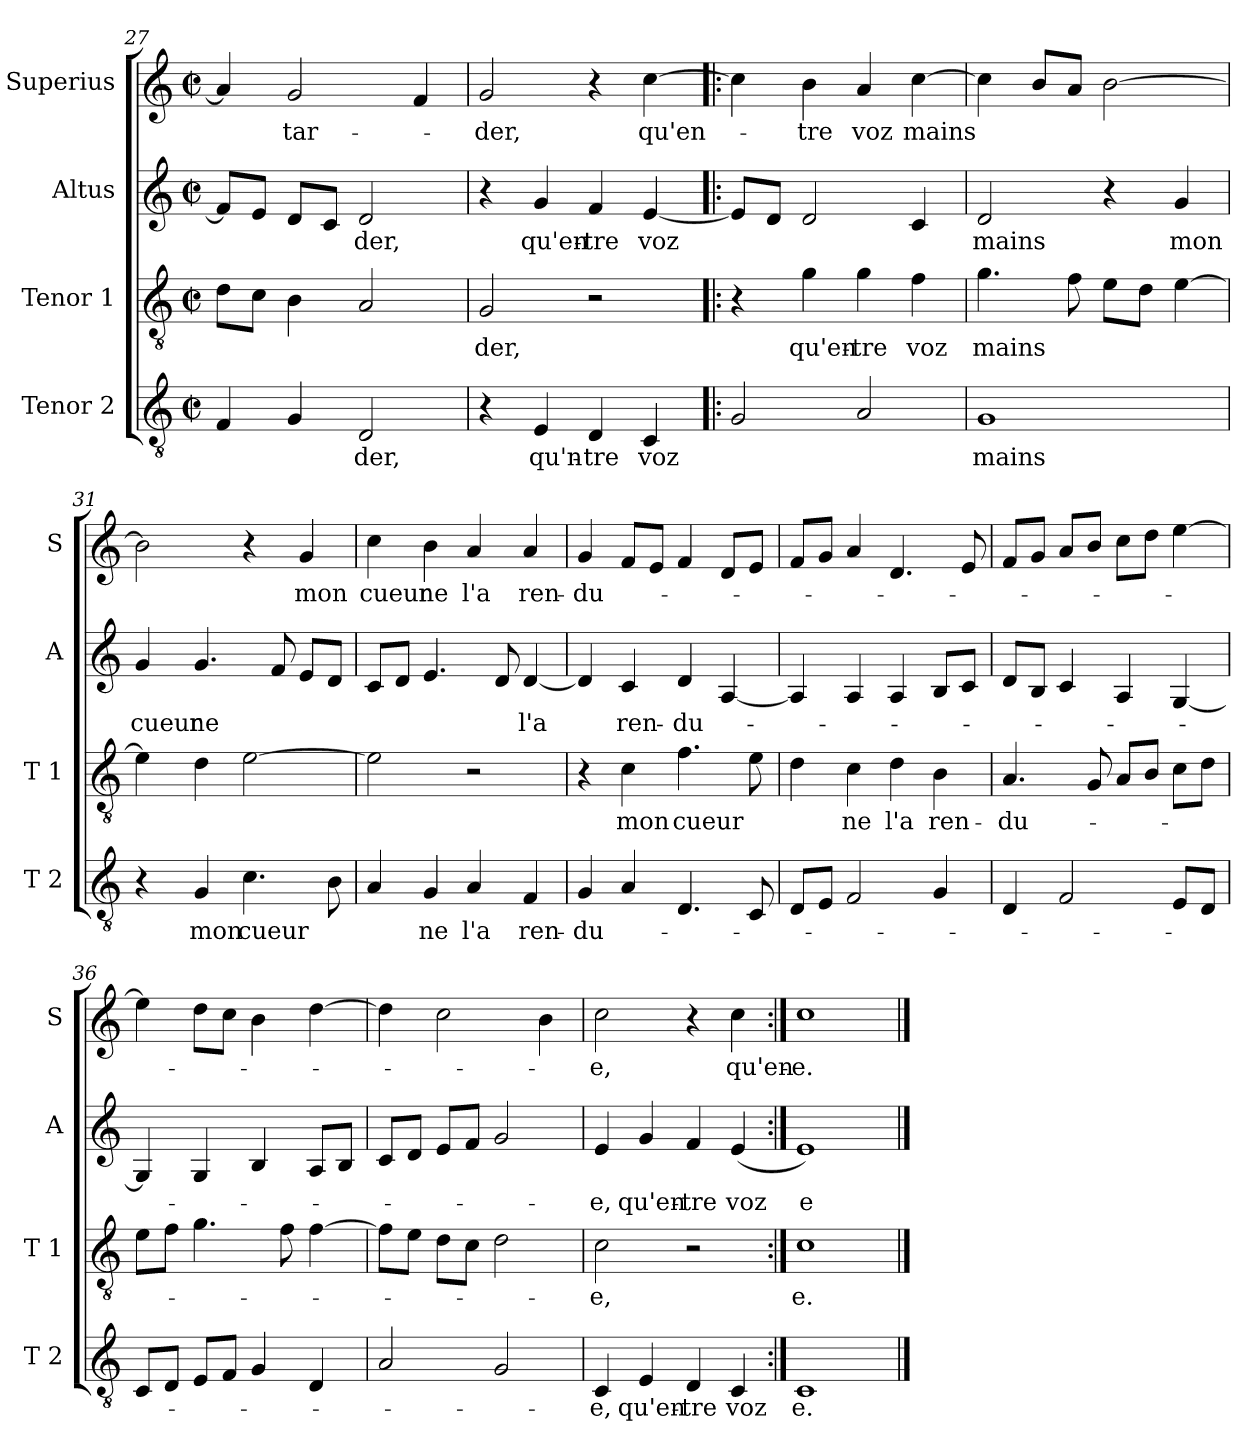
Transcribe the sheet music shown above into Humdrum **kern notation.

**kern	**text	**kern	**text	**kern	**text	**kern	**text
*part4	*part4	*part3	*part3	*part2	*part2	*part1	*part1
*staff4	*staff4	*staff3	*staff3	*staff2	*staff2	*staff1	*staff1
*I"Tenor 2	*	*I"Tenor 1	*	*I"Altus	*	*I"Superius	*
*I'T 2	*	*I'T 1	*	*I'A	*	*I'S	*
*clefGv2	*	*clefGv2	*	*clefG2	*	*clefG2	*
*k[]	*	*k[]	*	*k[]	*	*k[]	*
*C:	*	*C:	*	*C:	*	*C:	*
*M2/2	*	*M2/2	*	*M2/2	*	*M2/2	*
*met(c|)	*	*met(c|)	*	*met(c|)	*	*met(c|)	*
=27	=27	=27	=27	=27	=27	=27	=27
4F/	.	8d\L	.	8f/L]	.	4a/]	.
.	.	8c\J	.	8e/J	.	.	.
!	!	!	!	!	!	!	!LO:LY:b
4G/	.	4B\	.	8d/L	.	2g/	-tar-
.	.	.	.	8c/J	.	.	.
!	!LO:LY:b	!	!	!	!LO:LY:b	!	!
2D/	-der,	2A/	.	2d/	-der,	.	.
.	.	.	.	.	.	4f/	.
=28	=28	=28	=28	=28	=28	=28	=28
!	!	!	!LO:LY:b	!	!	!	!LO:LY:b
4r	.	2G/	-der,	4r	.	2g/	-der,
!	!LO:LY:b	!	!	!	!LO:LY:b	!	!
4E/	qu'n-	.	.	4g/	qu'en-	.	.
!	!LO:LY:b	!	!	!	!LO:LY:b	!	!
4D/	-tre	2r	.	4f/	-tre	4r	.
!	!LO:LY:b	!	!	!	!LO:LY:b	!	!LO:LY:b
4C/	voz	.	.	[4e/	voz	[4cc\	qu'en-
=29!|:	=29!|:	=29!|:	=29!|:	=29!|:	=29!|:	=29!|:	=29!|:
2G/	.	4r	.	8e/L]	.	4cc\]	.
.	.	.	.	8d/J	.	.	.
!	!	!	!LO:LY:b	!	!	!	!LO:LY:b
.	.	4g\	qu'en-	2d/	.	4b\	-tre
!	!	!	!LO:LY:b	!	!	!	!LO:LY:b
2A/	.	4g\	-tre	.	.	4a/	voz
!	!	!	!LO:LY:b	!	!	!	!LO:LY:b
.	.	4f\	voz	4c/	.	[4cc\	mains
=30	=30	=30	=30	=30	=30	=30	=30
!	!LO:LY:b	!	!LO:LY:b	!	!LO:LY:b	!	!
1G	mains	4.g\	mains	2d/	mains	4cc\]	.
.	.	.	.	.	.	8b/L	.
.	.	8f\	.	.	.	8a/J	.
.	.	8e\L	.	4r	.	[2b\	.
.	.	8d\J	.	.	.	.	.
!	!	!	!	!	!LO:LY:b	!	!
.	.	[4e\	.	4g/	mon	.	.
!!LO:PB:g=z
=31	=31	=31	=31	=31	=31	=31	=31
!	!	!	!	!	!LO:LY:b	!	!
4r	.	4e\]	.	4g/	cueur	2b\]	.
!	!LO:LY:b	!	!	!	!LO:LY:b	!	!
4G/	mon	4d\	.	4.g/	ne	.	.
!	!LO:LY:b	!	!	!	!	!	!
4.c\	cueur	[2e\	.	.	.	4r	.
.	.	.	.	8f/	.	.	.
!	!	!	!	!	!	!	!LO:LY:b
.	.	.	.	8e/L	.	4g/	mon
8B\	.	.	.	8d/J	.	.	.
=32	=32	=32	=32	=32	=32	=32	=32
!	!	!	!	!	!	!	!LO:LY:b
4A/	.	2e\]	.	8c/L	.	4cc\	cueur
.	.	.	.	8d/J	.	.	.
!	!LO:LY:b	!	!	!	!	!	!LO:LY:b
4G/	ne	.	.	4.e/	.	4b\	ne
!	!LO:LY:b	!	!	!	!	!	!LO:LY:b
4A/	l'a	2r	.	.	.	4a/	l'a
.	.	.	.	8d/	.	.	.
!	!LO:LY:b	!	!	!	!LO:LY:b	!	!LO:LY:b
4F/	ren-	.	.	[4d/	l'a	4a/	ren-
=33	=33	=33	=33	=33	=33	=33	=33
!	!LO:LY:b	!	!	!	!	!	!LO:LY:b
4G/	-du-	4r	.	4d/]	.	4g/	-du-
!	!	!	!LO:LY:b	!	!LO:LY:b	!	!
4A/	.	4c\	mon	4c/	ren-	8f/L	.
.	.	.	.	.	.	8e/J	.
!	!	!	!LO:LY:b	!	!LO:LY:b	!	!
4.D/	.	4.f\	cueur	4d/	-du-	4f/	.
.	.	.	.	[4A/	.	8d/L	.
8C/	.	8e\	.	.	.	8e/J	.
=34	=34	=34	=34	=34	=34	=34	=34
8D/L	.	4d\	.	4A/]	.	8f/L	.
8E/J	.	.	.	.	.	8g/J	.
!	!	!	!LO:LY:b	!	!	!	!
2F/	.	4c\	ne	4A/	.	4a/	.
!	!	!	!LO:LY:b	!	!	!	!
.	.	4d\	l'a	4A/	.	4.d/	.
!	!	!	!LO:LY:b	!	!	!	!
4G/	.	4B\	ren-	8B/L	.	.	.
.	.	.	.	8c/J	.	8e/	.
=35	=35	=35	=35	=35	=35	=35	=35
!	!	!	!LO:LY:b	!	!	!	!
4D/	.	4.A/	-du-	8d/L	.	8f/L	.
.	.	.	.	8B/J	.	8g/J	.
2F/	.	.	.	4c/	.	8a/L	.
.	.	8G/	.	.	.	8b/J	.
.	.	8A/L	.	4A/	.	8cc\L	.
.	.	8B/J	.	.	.	8dd\J	.
8E/L	.	8c\L	.	[4G/	.	[4ee\	.
8D/J	.	8d\J	.	.	.	.	.
!!LO:LB:g=z
=36	=36	=36	=36	=36	=36	=36	=36
8C/L	.	8e\L	.	4G/]	.	4ee\]	.
8D/J	.	8f\J	.	.	.	.	.
8E/L	.	4.g\	.	4G/	.	8dd\L	.
8F/J	.	.	.	.	.	8cc\J	.
4G/	.	.	.	4B/	.	4b\	.
.	.	8f\	.	.	.	.	.
4D/	.	[4f\	.	8A/L	.	[4dd\	.
.	.	.	.	8B/J	.	.	.
=37	=37	=37	=37	=37	=37	=37	=37
2A/	.	8f\L]	.	8c/L	.	4dd\]	.
.	.	8e\J	.	8d/J	.	.	.
.	.	8d\L	.	8e/L	.	2cc\	.
.	.	8c\J	.	8f/J	.	.	.
2G/	.	2d\	.	2g/	.	.	.
.	.	.	.	.	.	4b\	.
=38	=38	=38	=38	=38	=38	=38	=38
!	!LO:LY:b	!	!LO:LY:b	!	!LO:LY:b	!	!LO:LY:b
4C/	-e,	2c\	-e,	4e/	-e,	2cc\	-e,
!	!LO:LY:b	!	!	!	!LO:LY:b	!	!
4E/	qu'en-	.	.	4g/	qu'en-	.	.
!	!LO:LY:b	!	!	!	!LO:LY:b	!	!
4D/	-tre	2r	.	4f/	-tre	4r	.
!	!LO:LY:b	!	!	!	!LO:LY:b	!	!LO:LY:b
4C/	voz	.	.	(<4e/	voz	4cc\	qu'en-
=39:|!	=39:|!	=39:|!	=39:|!	=39:|!	=39:|!	=39:|!	=39:|!
!	!LO:LY:b	!	!LO:LY:b	!	!LO:LY:b	!	!LO:LY:b
1C	e.	1c	e.	1e)	e	1cc	-e.
==	==	==	==	==	==	==	==
*-	*-	*-	*-	*-	*-	*-	*-
